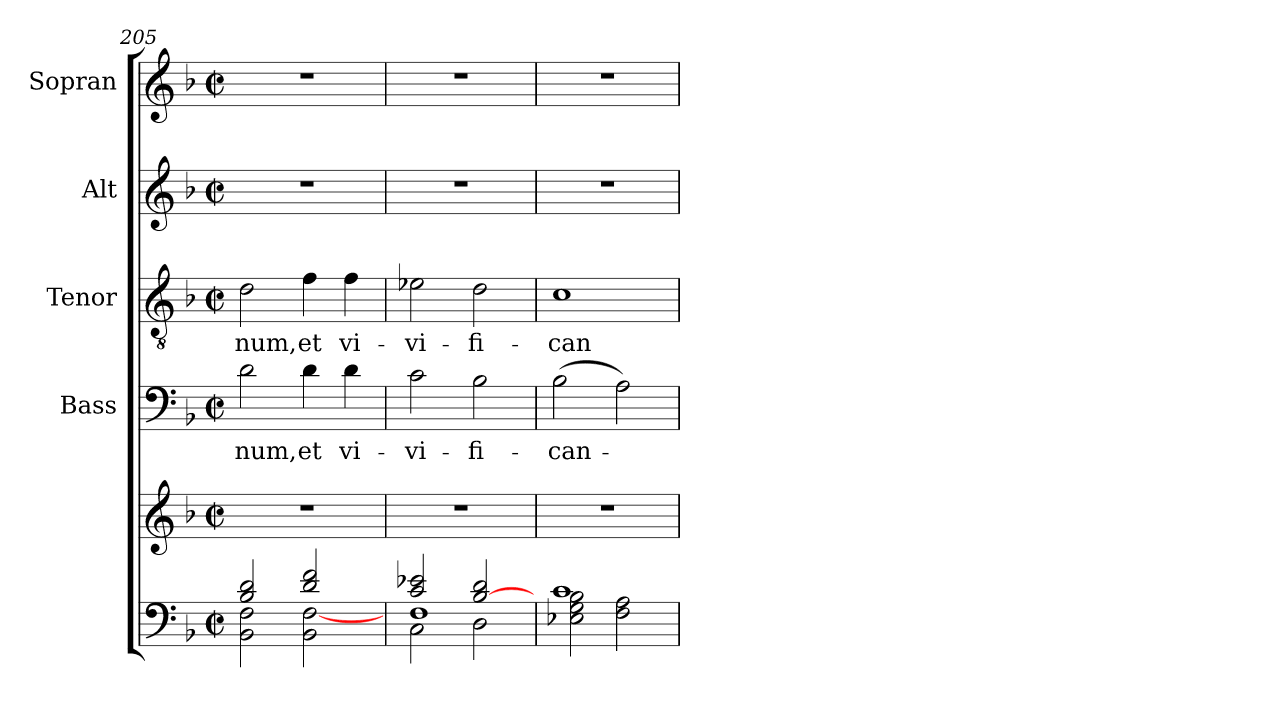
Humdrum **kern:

**kern	**kern	**kern	**text	**kern	**text	**kern	**kern
*part5	*part5	*part4	*part4	*part3	*part3	*part2	*part1
*staff6	*staff5	*staff4	*staff4	*staff3	*staff3	*staff2	*staff1
*	*	*I"Bass	*	*I"Tenor	*	*I"Alt	*I"Sopran
*	*	*I'B.	*	*I'T.	*	*I'A.	*I'S.
*clefF4	*clefG2	*clefF4	*	*clefGv2	*	*clefG2	*clefG2
*k[b-]	*k[b-]	*k[b-]	*	*k[b-]	*	*k[b-]	*k[b-]
*F:	*F:	*F:	*	*F:	*	*F:	*F:
*M2/2	*M2/2	*M2/2	*	*M2/2	*	*M2/2	*M2/2
*met(c|)	*met(c|)	*met(c|)	*	*met(c|)	*	*met(c|)	*met(c|)
=205	=205	=205	=205	=205	=205	=205	=205
*^	*	*	*	*	*	*	*
!	!	!	!	!LO:LY:b	!	!LO:LY:b	!	!
2B-/ 2d/	2BB-\ 2F\	1r	2d\	-num,	2d\	-num,	1r	1r
!	!	!	!	!LO:LY:b	!	!LO:LY:b	!	!
2d/ 2f/	2BB-\ [<2F\	.	4d\	et	4f\	et	.	.
!	!	!	!	!LO:LY:b	!	!LO:LY:b	!	!
.	.	.	4d\	vi-	4f\	vi-	.	.
=206	=206	=206	=206	=206	=206	=206	=206	=206
*	*^	*	*	*	*	*	*	*
!	!	!	!	!	!LO:LY:b	!	!LO:LY:b	!	!
2c/ 2e-X/	2C\	1F	1r	2c\	-vi-	2e-X\	-vi-	1r	1r
!	!	!	!	!	!LO:LY:b	!	!LO:LY:b	!	!
[>2B-/ 2d/	2D\	.	.	2B-\	-fi-	2d\	-fi-	.	.
*	*v	*v	*	*	*	*	*	*	*
=207	=207	=207	=207	=207	=207	=207	=207	=207
!	!	!	!	!LO:LY:b	!	!LO:LY:b	!	!
1c	2E-X\ 2G\ 2B-\	1r	(>2B-\	-can-	1c	-can-	1r	1r
.	2F\ 2A\	.	2A\)	.	.	.	.	.
*v	*v	*	*	*	*	*	*	*
=	=	=	=	=	=	=	=
*-	*-	*-	*-	*-	*-	*-	*-
